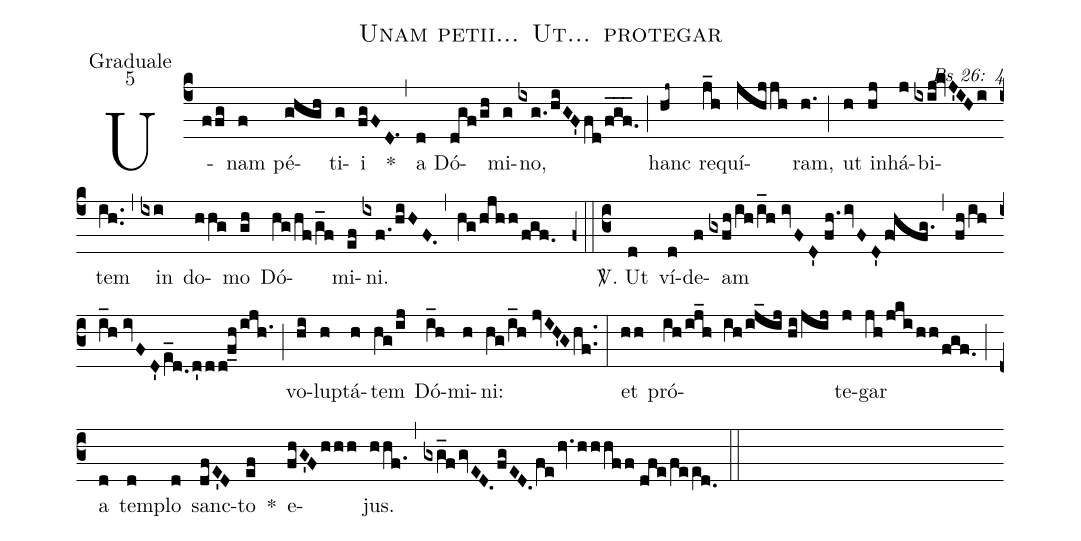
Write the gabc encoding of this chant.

name: Unam petii... Ut... protegar;
office-part: Graduale;
mode: 5;
commentary: Ps 26: 4;
%%
(c4) U(ffg)nam(f) pé(ghgh)ti(g)i(fgFD.1) *(,)
a(d) Dó(dgf/gh)mi(g)no,(ixg./hiGF'fd/f_g_f._) (;) hanc(hj~) re(j_h)quí(jhjjh)ram,(h.) (;) ut(h) in(hj)há(j)bi(ixij!kvJ'IHi)tem(ih..) (,) in(ixi) do(hhg)mo(gh) Dó(hg/hf/g_f)mi(ef)ni.(ixf./hiHF.) (,) (hg/hjhh/fgf.) (z0::c3)
<sp>V/</sp>. Ut(d) ví(d)de(f)am(gxfh/ih/i_h//ivFD'//fh.ivFD'f!hfg.) (,) (fh/ih/i_h//ivFD'e_[ll:1]d.0d'dd!f_h/ijh.1) (;) vo(hi)lup(h)tá(h)tem(hg/ij) Dó(i_h)mi(h)ni:(hg/i_h//jvIH'Ghf..) (:)
et(hh) pró(ih/ij_h ih/ij_ij//hi/jij)te(j)gar(jh/jkihh/fgf.) (;) a(d) tem(d)plo(d) sanc(dfE'D)to(ef) *() e(fhG'Fhhh)jus.(hhf.) (,) (gxg_fgvED.fgED.fehv.hhhff//dfe/fee[ll:1]d.0) (::)
